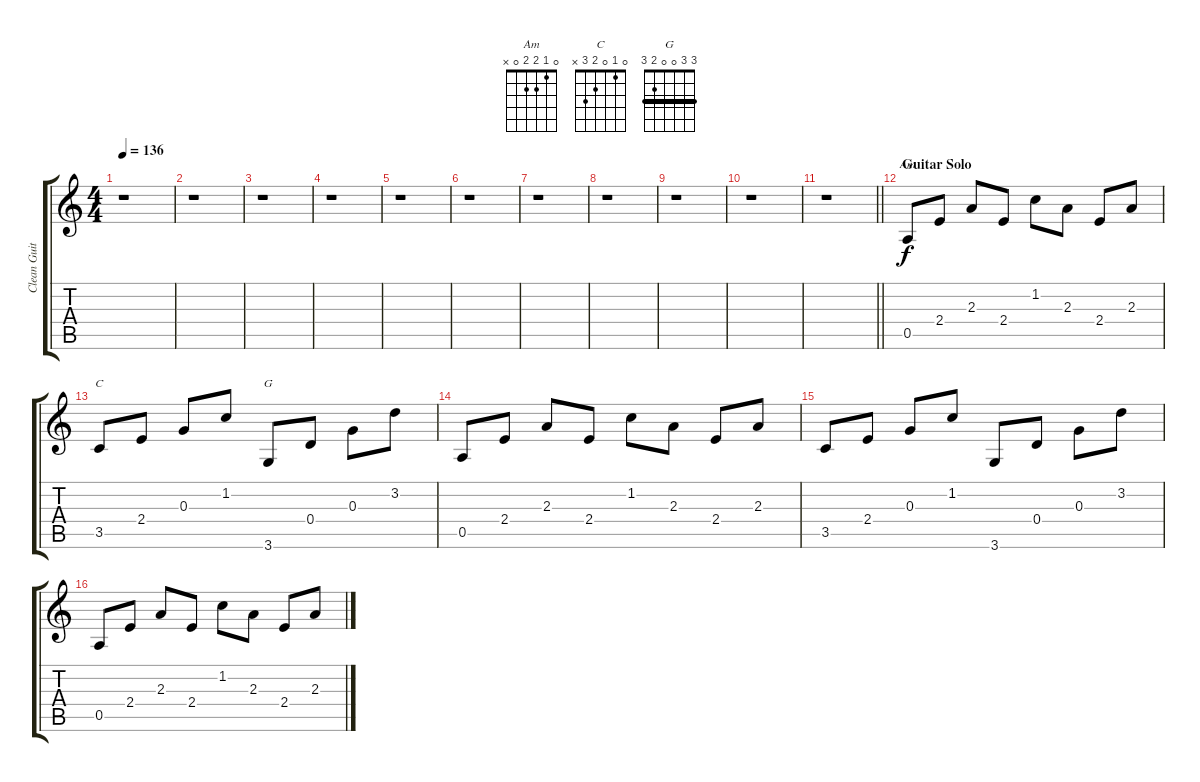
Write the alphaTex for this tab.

\track ("Clean Guitar" "Clean Guit") {instrument electricguitarclean}
\staff {score tabs}
\tuning (E4 B3 G3 D3 A2 E2) {hide}
\chord ("Am" 0 1 2 2 0 x)
\chord ("C" 0 1 0 2 3 x)
\chord ("G" 3 3 0 0 2 3) {barre 3}
\ts (4 4)
\tempo 136
\clef g2
\ks c
r.1{dy f} |
r.1 |
r.1 |
r.1 |
r.1 |
r.1 |
r.1 |
r.1 |
r.1 |
r.1 |
\barLineRight lightlight
r.1 |
\section ("" "Guitar Solo")
0.5.8{ch "Am"} 2.4.8 2.3.8 2.4.8 1.2.8 2.3.8 2.4.8 2.3.8 |
3.5.8{ch "C"} 2.4.8 0.3.8 1.2.8 3.6.8{ch "G"} 0.4.8 0.3.8 3.2.8 |
0.5.8 2.4.8 2.3.8 2.4.8 1.2.8 2.3.8 2.4.8 2.3.8 |
3.5.8 2.4.8 0.3.8 1.2.8 3.6.8 0.4.8 0.3.8 3.2.8 |
0.5.8 2.4.8 2.3.8 2.4.8 1.2.8 2.3.8 2.4.8 2.3.8
